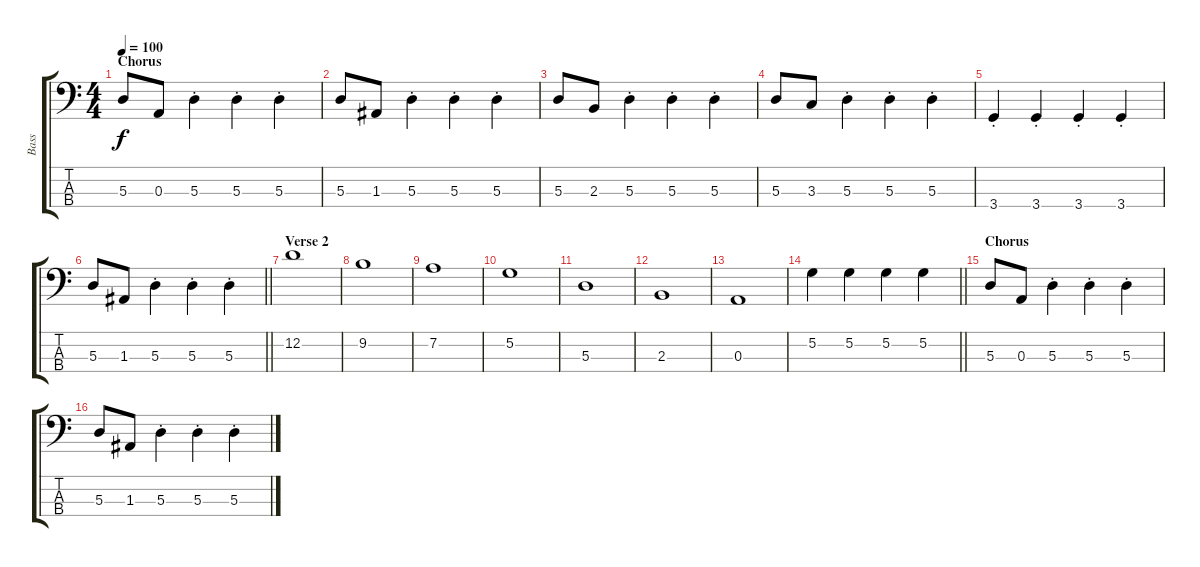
\track ("Bass" "Bass") {instrument electricbassfinger}
\staff {score tabs}
\tuning (G2 D2 A1 E1) {hide}
\ts (4 4)
\section ("" "Chorus")
\tempo 100
\clef f4
\ks c
5.3.8{dy f} 0.3.8 5.3{st}.4 5.3{st}.4 5.3{st}.4 |
5.3.8 1.3.8 5.3{st}.4 5.3{st}.4 5.3{st}.4 |
5.3.8 2.3.8 5.3{st}.4 5.3{st}.4 5.3{st}.4 |
5.3.8 3.3.8 5.3{st}.4 5.3{st}.4 5.3{st}.4 |
3.4{st}.4 3.4{st}.4 3.4{st}.4 3.4{st}.4 |
\barLineRight lightlight
5.3.8 1.3.8 5.3{st}.4 5.3{st}.4 5.3{st}.4 |
\section ("" "Verse 2")
12.2.1 |
9.2.1 |
7.2.1 |
5.2.1 |
5.3.1 |
2.3.1 |
0.3.1 |
\barLineRight lightlight
5.2.4 5.2.4 5.2.4 5.2.4 |
\section ("" "Chorus")
5.3.8 0.3.8 5.3{st}.4 5.3{st}.4 5.3{st}.4 |
5.3.8 1.3.8 5.3{st}.4 5.3{st}.4 5.3{st}.4
